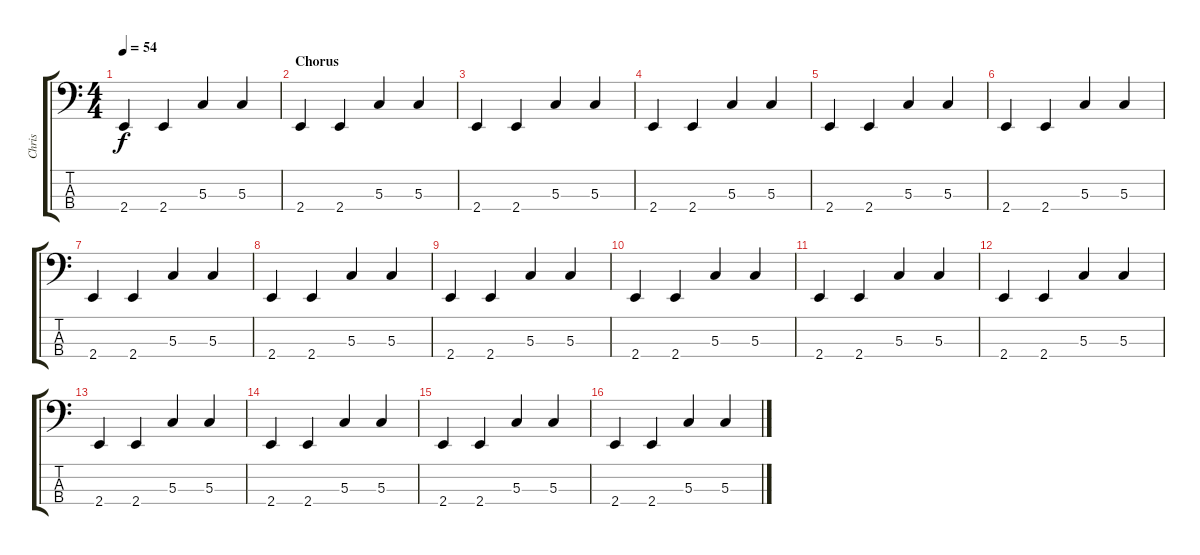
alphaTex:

\track ("Chris" "Chris") {instrument electricbassfinger}
\staff {score tabs}
\tuning (F2 C2 G1 D1) {hide}
\ts (4 4)
\tempo 54
\clef f4
\ks c
2.4.4{dy f} 2.4.4 5.3.4 5.3.4 |
\section ("" "Chorus")
2.4.4{volume 16} 2.4.4 5.3.4 5.3.4 |
2.4.4 2.4.4 5.3.4 5.3.4 |
2.4.4 2.4.4 5.3.4 5.3.4 |
2.4.4 2.4.4 5.3.4 5.3.4 |
2.4.4 2.4.4 5.3.4 5.3.4 |
2.4.4 2.4.4 5.3.4 5.3.4 |
2.4.4 2.4.4 5.3.4 5.3.4 |
2.4.4 2.4.4 5.3.4 5.3.4 |
2.4.4 2.4.4 5.3.4 5.3.4 |
2.4.4 2.4.4 5.3.4 5.3.4 |
2.4.4 2.4.4 5.3.4 5.3.4 |
2.4.4 2.4.4 5.3.4 5.3.4 |
2.4.4 2.4.4 5.3.4 5.3.4 |
2.4.4 2.4.4 5.3.4 5.3.4 |
2.4.4 2.4.4 5.3.4 5.3.4
